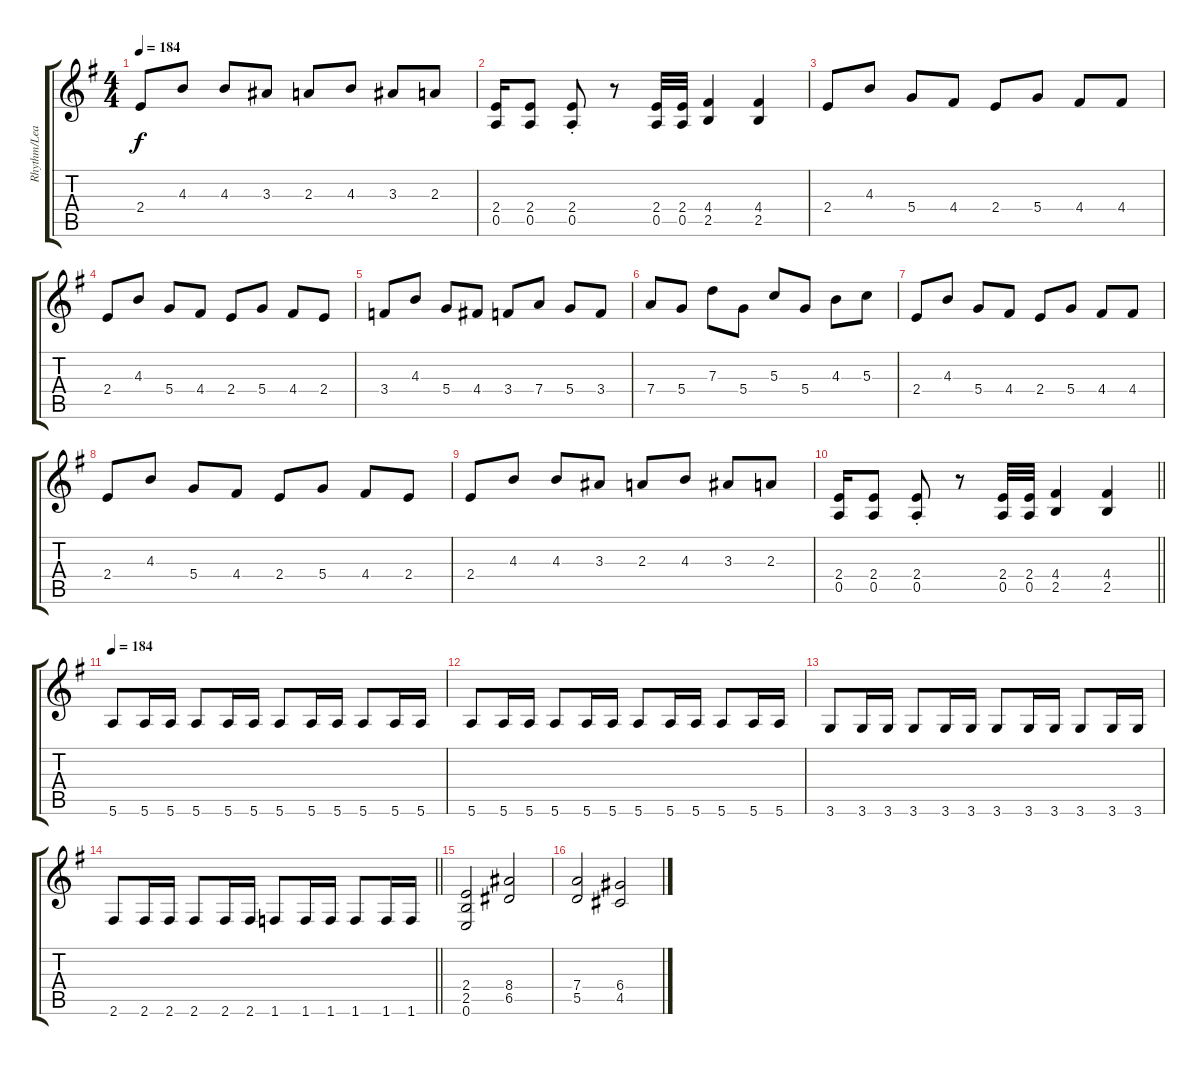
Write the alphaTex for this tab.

\track ("Rhythm/Lead" "Rhythm/Lea") {instrument overdrivenguitar}
\staff {score tabs}
\tuning (E4 B3 G3 D3 A2 E2) {hide}
\ts (4 4)
\tempo 184
\clef g2
\ks eminor
2.4.8{dy f} 4.3.8 4.3.8 3.3.8 2.3.8 4.3.8 3.3.8 2.3.8 |
(2.4 0.5).16 (2.4 0.5).8{beam split} (2.4{st} 0.5{st}).8 r.8 (2.4 0.5).32 (2.4 0.5).32 (4.4 2.5).4 (4.4 2.5).4 |
2.4.8 4.3.8 5.4.8 4.4.8 2.4.8 5.4.8 4.4.8 4.4.8 |
2.4.8 4.3.8 5.4.8 4.4.8 2.4.8 5.4.8 4.4.8 2.4.8 |
3.4.8 4.3.8 5.4.8 4.4.8 3.4.8 7.4.8 5.4.8 3.4.8 |
7.4.8 5.4.8 7.3.8 5.4.8 5.3.8 5.4.8 4.3.8 5.3.8 |
2.4.8 4.3.8 5.4.8 4.4.8 2.4.8 5.4.8 4.4.8 4.4.8 |
2.4.8 4.3.8 5.4.8 4.4.8 2.4.8 5.4.8 4.4.8 2.4.8 |
2.4.8 4.3.8 4.3.8 3.3.8 2.3.8 4.3.8 3.3.8 2.3.8 |
\barLineRight lightlight
(2.4 0.5).16 (2.4 0.5).8{beam split} (2.4{st} 0.5{st}).8 r.8 (2.4 0.5).32 (2.4 0.5).32 (4.4 2.5).4 (4.4 2.5).4 |
\tempo 184
5.6.8 5.6.16 5.6.16 5.6.8 5.6.16 5.6.16 5.6.8 5.6.16 5.6.16 5.6.8 5.6.16 5.6.16 |
5.6.8 5.6.16 5.6.16 5.6.8 5.6.16 5.6.16 5.6.8 5.6.16 5.6.16 5.6.8 5.6.16 5.6.16 |
3.6.8 3.6.16 3.6.16 3.6.8 3.6.16 3.6.16 3.6.8 3.6.16 3.6.16 3.6.8 3.6.16 3.6.16 |
\barLineRight lightlight
2.6.8 2.6.16 2.6.16 2.6.8 2.6.16 2.6.16 1.6.8 1.6.16 1.6.16 1.6.8 1.6.16 1.6.16 |
(2.4 2.5 0.6).2 (8.4 6.5).2 |
(7.4 5.5).2 (6.4 4.5).2
